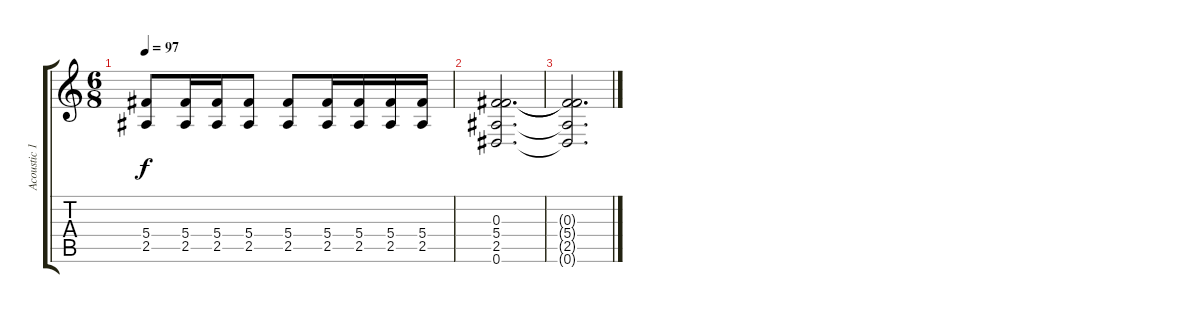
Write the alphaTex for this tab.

\track ("Acoustic 1" "Acoustic 1") {instrument acousticguitarnylon}
\staff {score tabs}
\tuning (Eb4 Bb3 Gb3 Db3 Ab2 Eb2) {hide}
\ts (6 8)
\tempo 97
\clef g2
\ks c
(5.4 2.5).8{dy f} (5.4 2.5).16 (5.4 2.5).16 (5.4 2.5).8 (5.4 2.5).8 (5.4 2.5).16 (5.4 2.5).16 (5.4 2.5).16 (5.4 2.5).16 |
(0.3 5.4 2.5 0.6).2{d} |
(0.3{t} 5.4{t} 2.5{t} 0.6{t}).2{d}
